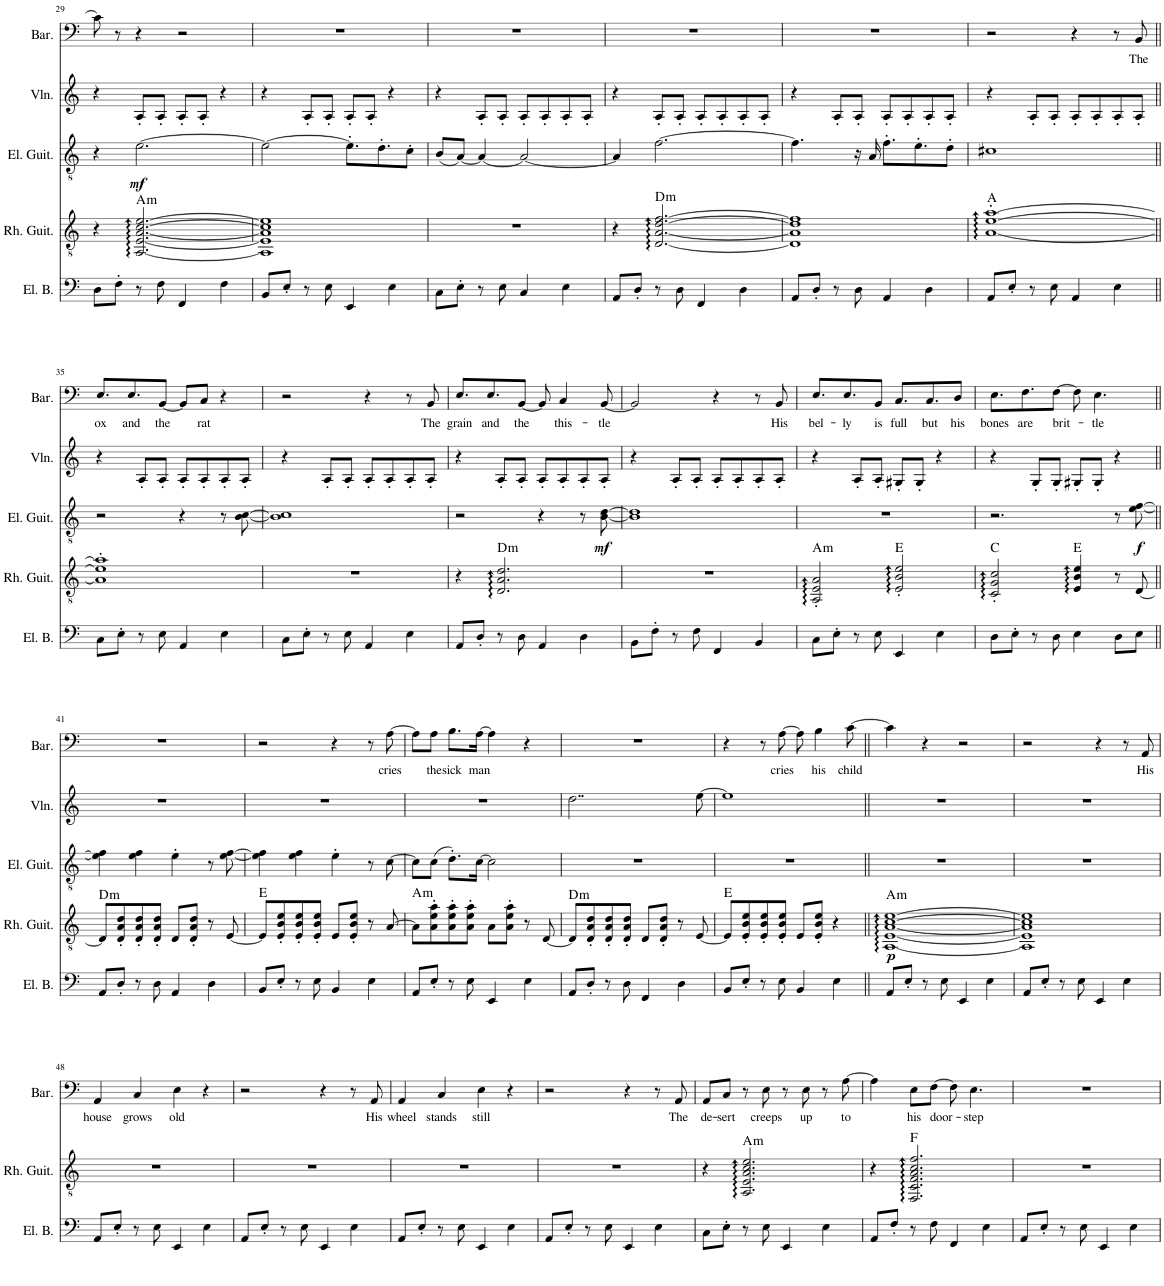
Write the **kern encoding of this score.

**kern	**kern	**dynam	**harte	**kern	**dynam	**kern	**kern	**text
*part5	*part4	*part4	*part4	*part3	*part3	*part2	*part1	*part1
*staff5	*staff4	*staff4	*	*staff3	*staff3	*staff2	*staff1	*staff1
*I"Electric Bass	*I"Rhythm Guitar	*	*	*I"Lead Guitar	*	*I"Violin	*I"Baritone	*
*I'El. B.	*I'Rh. Guit.	*	*	*	*	*I'Vln.	*I'Bar.	*
!!LO:PB:g=z
*clefF4	*clefGv2	*	*	*clefGv2	*	*clefG2	*clefF4	*
*Trd7c12	*	*	*	*	*	*	*	*
*k[]	*k[]	*	*	*k[]	*	*k[]	*k[]	*
*M4/4	*M4/4	*	*	*M4/4	*	*M4/4	*M4/4	*
=29	=29	=29	=29	=29	=29	=29	=29	=29
8D\L	4r	.	.	4r	.	4r	8c\]	.
8F'\J	.	.	.	.	.	.	8r	.
!	!	!	!LO:H:kt=m	!	!LO:DY:b	!	!	!
8r	[2.AA/ [2.E/ [2.A/ [2.c/ [2.e/	.	A:min	[2.e\	mf	8A'/L	4r	.
8F\	.	.	.	.	.	8A'/J	.	.
4FF/	.	.	.	.	.	8A'/L	2r	.
.	.	.	.	.	.	8A'/J	.	.
4F\	.	.	.	.	.	4r	.	.
=30	=30	=30	=30	=30	=30	=30	=30	=30
8BB/L	1AA] 1E] 1A] 1c] 1e]	.	.	2e\_	.	4r	1r	.
8E'/J	.	.	.	.	.	.	.	.
8r	.	.	.	.	.	8A'/L	.	.
8E\	.	.	.	.	.	8A'/J	.	.
4EE/	.	.	.	8.e'\L]	.	8A'/L	.	.
.	.	.	.	.	.	8A'/J	.	.
.	.	.	.	8.d'\	.	.	.	.
4E\	.	.	.	.	.	4r	.	.
.	.	.	.	8c'\J	.	.	.	.
=31	=31	=31	=31	=31	=31	=31	=31	=31
8C\L	1r	.	.	(8B/L	.	4r	1r	.
8E'\J	.	.	.	[8A/J)	.	.	.	.
8r	.	.	.	4A/_	.	8A'/L	.	.
8E\	.	.	.	.	.	8A'/J	.	.
4C/	.	.	.	2A/_	.	8A'/L	.	.
.	.	.	.	.	.	8A'/	.	.
4E\	.	.	.	.	.	8A'/	.	.
.	.	.	.	.	.	8A'/J	.	.
=32	=32	=32	=32	=32	=32	=32	=32	=32
8AA/L	4r	.	.	4A/]	.	4r	1r	.
8D'/J	.	.	.	.	.	.	.	.
!	!	!	!LO:H:kt=m	!	!	!	!	!
8r	[2.D/ [2.A/ [2.d/ [2.f/	.	D:min	[2.f\	.	8A'/L	.	.
8D\	.	.	.	.	.	8A'/J	.	.
4FF/	.	.	.	.	.	8A'/L	.	.
.	.	.	.	.	.	8A'/	.	.
4D\	.	.	.	.	.	8A'/	.	.
.	.	.	.	.	.	8A'/J	.	.
=33	=33	=33	=33	=33	=33	=33	=33	=33
8AA/L	1D] 1A] 1d] 1f]	.	.	4.f\]	.	4r	1r	.
8D'/J	.	.	.	.	.	.	.	.
8r	.	.	.	.	.	8A'/L	.	.
8D\	.	.	.	16r	.	8A'/J	.	.
.	.	.	.	16A/	.	.	.	.
4AA/	.	.	.	8.f'\L	.	8A'/L	.	.
.	.	.	.	.	.	8A'/	.	.
.	.	.	.	8.e'\	.	.	.	.
4D\	.	.	.	.	.	8A'/	.	.
.	.	.	.	8d'\J	.	8A'/J	.	.
=34	=34	=34	=34	=34	=34	=34	=34	=34
8AA/L	[1A' [1e' [1a'	.	A:maj	1c#X	.	4r	2r	.
8E'/J	.	.	.	.	.	.	.	.
8r	.	.	.	.	.	8A'/L	.	.
8E\	.	.	.	.	.	8A'/J	.	.
4AA/	.	.	.	.	.	8A'/L	4r	.
.	.	.	.	.	.	8A'/	.	.
4E\	.	.	.	.	.	8A'/	8r	.
!	!	!	!	!	!	!	!	!LO:LY:b
.	.	.	.	.	.	8A'/J	8BB/	The
!!LO:LB:g=z
=35||	=35||	=35||	=35||	=35||	=35||	=35||	=35||	=35||
!	!	!	!	!	!	!	!	!LO:LY:b
8C\L	1A]' 1e]' 1a]'	.	.	2r	.	4r	8.E/L	ox
8E'\J	.	.	.	.	.	.	.	.
!	!	!	!	!	!	!	!	!LO:LY:b
.	.	.	.	.	.	.	8.E/	and
8r	.	.	.	.	.	8A'/L	.	.
!	!	!	!	!	!	!	!	!LO:LY:b
8E\	.	.	.	.	.	8A'/J	[8BB/J	the
4AA/	.	.	.	4r	.	8A'/L	8BB/L]	.
!	!	!	!	!	!	!	!	!LO:LY:b
.	.	.	.	.	.	8A'/	8C/J	rat
4E\	.	.	.	8r	.	8A'/	4r	.
.	.	.	.	[8B\ [8c\	.	8A'/J	.	.
=36	=36	=36	=36	=36	=36	=36	=36	=36
8C\L	1r	.	.	1B] 1c]	.	4r	2r	.
8E'\J	.	.	.	.	.	.	.	.
8r	.	.	.	.	.	8A'/L	.	.
8E\	.	.	.	.	.	8A'/J	.	.
4AA/	.	.	.	.	.	8A'/L	4r	.
.	.	.	.	.	.	8A'/	.	.
4E\	.	.	.	.	.	8A'/	8r	.
!	!	!	!	!	!	!	!	!LO:LY:b
.	.	.	.	.	.	8A'/J	8BB/	The
=37	=37	=37	=37	=37	=37	=37	=37	=37
!	!	!	!	!	!	!	!	!LO:LY:b
8AA/L	4r	.	.	2r	.	4r	8.E/L	grain
8D'/J	.	.	.	.	.	.	.	.
!	!	!	!	!	!	!	!	!LO:LY:b
.	.	.	.	.	.	.	8.E/	and
!	!	!	!LO:H:kt=m	!	!	!	!	!
8r	2.D/ 2.A/ 2.d/	.	D:min	.	.	8A'/L	.	.
!	!	!	!	!	!	!	!	!LO:LY:b
8D\	.	.	.	.	.	8A'/J	[8BB/J	the
4AA/	.	.	.	4r	.	8A'/L	8BB/]	.
!	!	!	!	!	!	!	!	!LO:LY:b
.	.	.	.	.	.	8A'/	4C/	this-
4D\	.	.	.	8r	.	8A'/	.	.
!	!	!	!	!	!LO:DY:b	!	!	!LO:LY:b
.	.	.	.	[8B\ [8d\	mf	8A'/J	[8BB/	-tle
=38	=38	=38	=38	=38	=38	=38	=38	=38
8BB\L	1r	.	.	1B] 1d]	.	4r	2BB/]	.
8F'\J	.	.	.	.	.	.	.	.
8r	.	.	.	.	.	8A'/L	.	.
8F\	.	.	.	.	.	8A'/J	.	.
4FF/	.	.	.	.	.	8A'/L	4r	.
.	.	.	.	.	.	8A'/	.	.
4BB/	.	.	.	.	.	8A'/	8r	.
!	!	!	!	!	!	!	!	!LO:LY:b
.	.	.	.	.	.	8A'/J	8BB/	His
=39	=39	=39	=39	=39	=39	=39	=39	=39
!	!	!	!LO:H:kt=m	!	!	!	!	!LO:LY:b
8C\L	2AA/' 2E/' 2A/'	.	A:min	1r	.	4r	8.E/L	bel-
8E'\J	.	.	.	.	.	.	.	.
!	!	!	!	!	!	!	!	!LO:LY:b
.	.	.	.	.	.	.	8.E/	-ly
8r	.	.	.	.	.	8A'/L	.	.
!	!	!	!	!	!	!	!	!LO:LY:b
8E\	.	.	.	.	.	8A'/J	8BB/J	is
!	!	!	!	!	!	!	!	!LO:LY:b
4EE/	2E/' 2B/' 2e/'	.	E:maj	.	.	8G#X'/L	8.C/L	full
.	.	.	.	.	.	8G#'/J	.	.
!	!	!	!	!	!	!	!	!LO:LY:b
.	.	.	.	.	.	.	8.C/	but
4E\	.	.	.	.	.	4r	.	.
!	!	!	!	!	!	!	!	!LO:LY:b
.	.	.	.	.	.	.	8D/J	his
=40	=40	=40	=40	=40	=40	=40	=40	=40
!	!	!	!	!	!	!	!	!LO:LY:b
8D\L	2C/' 2G/' 2c/'	.	C:maj	2.r	.	4r	8.E\L	bones
8E'\J	.	.	.	.	.	.	.	.
!	!	!	!	!	!	!	!	!LO:LY:b
.	.	.	.	.	.	.	8.F\	are
8r	.	.	.	.	.	8G'/L	.	.
!	!	!	!	!	!	!	!	!LO:LY:b
8D\	.	.	.	.	.	8G'/J	[8F\J	brit-
4E\	4E/ 4B/ 4e/	.	E:maj	.	.	8G#X'/L	8F\]	.
!	!	!	!	!	!	!	!	!LO:LY:b
.	.	.	.	.	.	8G#'/J	4.E\	-tle
8D\L	8r	.	.	8r	.	4r	.	.
!	!	!	!	!	!LO:DY:b	!	!	!
8E\J	[8D/	.	.	[8e\ [8f\	f	.	.	.
!!LO:LB:g=z
=41||	=41||	=41||	=41||	=41||	=41||	=41||	=41||	=41||
!	!	!	!LO:H:kt=m	!	!	!	!	!
8AA/L	8D/L]	.	D:min	4e\] 4f\]	.	1r	1r	.
8D'/J	8D/' 8A/' 8d/'	.	.	.	.	.	.	.
8r	8D/' 8A/' 8d/'	.	.	4e\ 4f\	.	.	.	.
8D\	8D/' 8A/' 8d/'J	.	.	.	.	.	.	.
4AA/	8D/L	.	.	4e'\	.	.	.	.
.	8D/' 8A/' 8d/'J	.	.	.	.	.	.	.
4D\	8r	.	.	8r	.	.	.	.
.	[8E/	.	.	[8e\ [8f\	.	.	.	.
=42	=42	=42	=42	=42	=42	=42	=42	=42
8BB/L	8E/L]	.	E:maj	4e\] 4f\]	.	1r	2r	.
8E'/J	8E/' 8B/' 8e/'	.	.	.	.	.	.	.
8r	8E/' 8B/' 8e/'	.	.	4e\ 4f\	.	.	.	.
8E\	8E/' 8B/' 8e/'J	.	.	.	.	.	.	.
4BB/	8E/L	.	.	4e'\	.	.	4r	.
.	8E/' 8B/' 8e/'J	.	.	.	.	.	.	.
4E\	8r	.	.	8r	.	.	8r	.
!	!	!	!	!	!	!	!	!LO:LY:b
.	[8A/	.	.	[8c\	.	.	[8A\	cries
=43	=43	=43	=43	=43	=43	=43	=43	=43
!	!	!	!LO:H:kt=m	!	!	!	!	!
8AA/L	8A\L]	.	A:min	8c\L]	.	1r	8A\L]	.
!	!	!	!	!	!	!	!	!LO:LY:b
8E'/J	8A\' 8e\' 8a\'	.	.	(8c\J	.	.	8A\J	the
!	!	!	!	!	!	!	!	!LO:LY:b
8r	8A\' 8e\' 8a\'	.	.	8.d'\L)	.	.	8.B\L	sick
8E\	8A\' 8e\' 8a\'J	.	.	.	.	.	.	.
!	!	!	!	!	!	!	!	!LO:LY:b
.	.	.	.	[16c\Jk	.	.	[16A\Jk	man
4EE/	8A\L	.	.	2c\]	.	.	4A\]	.
.	8A\' 8e\' 8a\'J	.	.	.	.	.	.	.
4E\	8r	.	.	.	.	.	4r	.
.	[8D/	.	.	.	.	.	.	.
=44	=44	=44	=44	=44	=44	=44	=44	=44
!	!	!	!LO:H:kt=m	!	!	!	!	!
8AA/L	8D/L]	.	D:min	1r	.	2..dd\	1r	.
8D'/J	8D/' 8A/' 8d/'	.	.	.	.	.	.	.
8r	8D/' 8A/' 8d/'	.	.	.	.	.	.	.
8D\	8D/' 8A/' 8d/'J	.	.	.	.	.	.	.
4FF/	8D/L	.	.	.	.	.	.	.
.	8D/' 8A/' 8d/'J	.	.	.	.	.	.	.
4D\	8r	.	.	.	.	.	.	.
.	[8E/	.	.	.	.	[8ee\	.	.
=45	=45	=45	=45	=45	=45	=45	=45	=45
8BB/L	8E/L]	.	E:maj	1r	.	1ee]	4r	.
8E'/J	8E/' 8B/' 8e/'	.	.	.	.	.	.	.
8r	8E/' 8B/' 8e/'	.	.	.	.	.	8r	.
!	!	!	!	!	!	!	!	!LO:LY:b
8E\	8E/' 8B/' 8e/'J	.	.	.	.	.	[8A\	cries
4BB/	8E/L	.	.	.	.	.	8A\]	.
!	!	!	!	!	!	!	!	!LO:LY:b
.	8E/' 8B/' 8e/'J	.	.	.	.	.	4B\	his
4E\	4r	.	.	.	.	.	.	.
!	!	!	!	!	!	!	!	!LO:LY:b
.	.	.	.	.	.	.	[8c\	child
=46||	=46||	=46||	=46||	=46||	=46||	=46||	=46||	=46||
!	!	!LO:DY:b	!LO:H:kt=m	!	!	!	!	!
8AA/L	[1AA [1E [1A [1c [1e	p	A:min	1r	.	1r	4c\]	.
8E'/J	.	.	.	.	.	.	.	.
8r	.	.	.	.	.	.	4r	.
8E\	.	.	.	.	.	.	.	.
4EE/	.	.	.	.	.	.	2r	.
4E\	.	.	.	.	.	.	.	.
=47	=47	=47	=47	=47	=47	=47	=47	=47
8AA/L	1AA] 1E] 1A] 1c] 1e]	.	.	1r	.	1r	2r	.
8E'/J	.	.	.	.	.	.	.	.
8r	.	.	.	.	.	.	.	.
8E\	.	.	.	.	.	.	.	.
4EE/	.	.	.	.	.	.	4r	.
4E\	.	.	.	.	.	.	8r	.
!	!	!	!	!	!	!	!	!LO:LY:b
.	.	.	.	.	.	.	8AA/	His
!!LO:LB:g=z
=48	=48	=48	=48	=48	=48	=48	=48	=48
!	!	!	!	!	!	!	!	!LO:LY:b
8AA/L	1r	.	.	1r	.	1r	4AA/	house
8E'/J	.	.	.	.	.	.	.	.
!	!	!	!	!	!	!	!	!LO:LY:b
8r	.	.	.	.	.	.	4C/	grows
8E\	.	.	.	.	.	.	.	.
!	!	!	!	!	!	!	!	!LO:LY:b
4EE/	.	.	.	.	.	.	4E\	old
4E\	.	.	.	.	.	.	4r	.
=49	=49	=49	=49	=49	=49	=49	=49	=49
8AA/L	1r	.	.	1r	.	1r	2r	.
8E'/J	.	.	.	.	.	.	.	.
8r	.	.	.	.	.	.	.	.
8E\	.	.	.	.	.	.	.	.
4EE/	.	.	.	.	.	.	4r	.
4E\	.	.	.	.	.	.	8r	.
!	!	!	!	!	!	!	!	!LO:LY:b
.	.	.	.	.	.	.	8AA/	His
=50	=50	=50	=50	=50	=50	=50	=50	=50
!	!	!	!	!	!	!	!	!LO:LY:b
8AA/L	1r	.	.	1r	.	1r	4AA/	wheel
8E'/J	.	.	.	.	.	.	.	.
!	!	!	!	!	!	!	!	!LO:LY:b
8r	.	.	.	.	.	.	4C/	stands
8E\	.	.	.	.	.	.	.	.
!	!	!	!	!	!	!	!	!LO:LY:b
4EE/	.	.	.	.	.	.	4E\	still
4E\	.	.	.	.	.	.	4r	.
=51	=51	=51	=51	=51	=51	=51	=51	=51
8AA/L	1r	.	.	1r	.	1r	2r	.
8E'/J	.	.	.	.	.	.	.	.
8r	.	.	.	.	.	.	.	.
8E\	.	.	.	.	.	.	.	.
4EE/	.	.	.	.	.	.	4r	.
4E\	.	.	.	.	.	.	8r	.
!	!	!	!	!	!	!	!	!LO:LY:b
.	.	.	.	.	.	.	8AA/	The
=52	=52	=52	=52	=52	=52	=52	=52	=52
!	!	!	!	!	!	!	!	!LO:LY:b
8C\L	4r	.	.	1r	.	1r	8AA/L	de-
!	!	!	!	!	!	!	!	!LO:LY:b
8E'\J	.	.	.	.	.	.	8C/J	-sert
!	!	!	!LO:H:kt=m	!	!	!	!	!
8r	2.AA/ 2.E/ 2.A/ 2.c/ 2.e/	.	A:min	.	.	.	8r	.
!	!	!	!	!	!	!	!	!LO:LY:b
8E\	.	.	.	.	.	.	8E\	creeps
4EE/	.	.	.	.	.	.	8r	.
!	!	!	!	!	!	!	!	!LO:LY:b
.	.	.	.	.	.	.	8E\	up
4E\	.	.	.	.	.	.	8r	.
!	!	!	!	!	!	!	!	!LO:LY:b
.	.	.	.	.	.	.	[8A\	to
=53	=53	=53	=53	=53	=53	=53	=53	=53
8AA/L	4r	.	.	1r	.	1r	4A\]	.
8F'/J	.	.	.	.	.	.	.	.
!	!	!	!	!	!	!	!	!LO:LY:b
8r	2.FF/ 2.C/ 2.F/ 2.A/ 2.c/ 2.f/	.	F:maj	.	.	.	8E\L	his
!	!	!	!	!	!	!	!	!LO:LY:b
8F\	.	.	.	.	.	.	[8F\J	door-
4FF/	.	.	.	.	.	.	8F\]	.
!	!	!	!	!	!	!	!	!LO:LY:b
.	.	.	.	.	.	.	4.E\	-step
4E\	.	.	.	.	.	.	.	.
=54	=54	=54	=54	=54	=54	=54	=54	=54
8AA/L	1r	.	.	1r	.	1r	1r	.
8E'/J	.	.	.	.	.	.	.	.
8r	.	.	.	.	.	.	.	.
8E\	.	.	.	.	.	.	.	.
4EE/	.	.	.	.	.	.	.	.
4E\	.	.	.	.	.	.	.	.
=	=	=	=	=	=	=	=	=
*-	*-	*-	*-	*-	*-	*-	*-	*-
